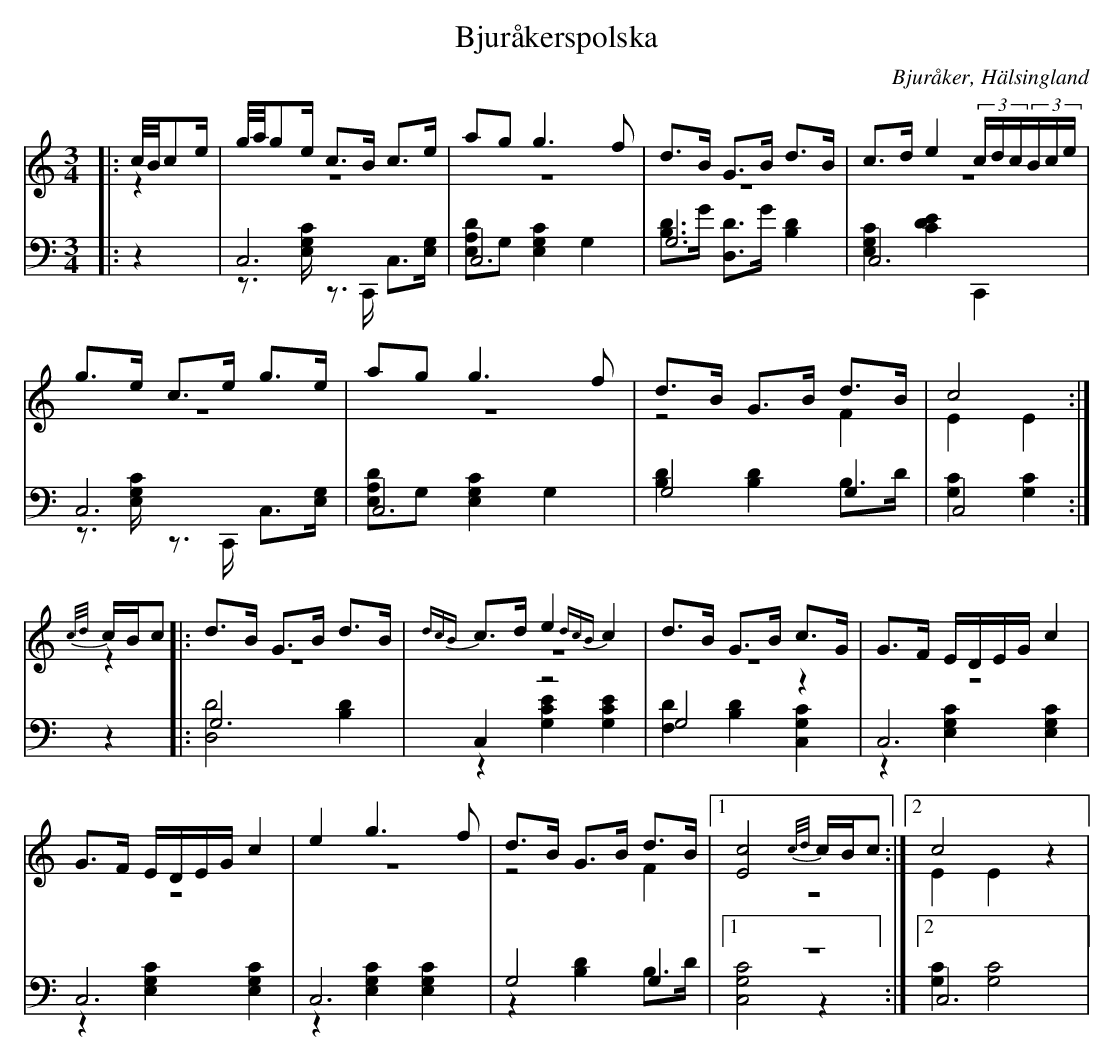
X:1
T: Bjuråkerspolska
O: Bjuråker, Hälsingland
M: 3/4
L: 1/8
K: C
V:1
V:2 merge
V:3
V:4 merge
V:1
|:c//B//ce/|g//a//ge/ c>B c>e|ag g3 f|d>B G>B d>B|c>d e2 (3c/d/c/(3B/c/e/|
g>e c>e g>e|ag g3 f|d>B G>B d>B|c4:|
{c/d/}c/B/c |:d>B G>B d>B|{dcB}c>d e2 {dcB}c2|d>B G>B c>G|G>F E/D/E/G/ c2|
G>F E/D/E/G/ c2|e2 g3 f|d>B G>B d>B|1 [E4c4] {c/d/}c/B/c:|2 c4 z2|
V:2
|:z2|z6|z6|z6|z6|
z6|z6|z4 F2|E2 E2:|
z2|:z6|z6|z6|z6|
 z6|z6|z4 F2|1 z6:|2 E2 E2 z2|
V:3 clef=bass
|:z2|C,6|C,6|G,6|C,6|
C,6|C,6|G,4 G,2|C,4:|
z2|:G,6|C,2 z4|G,4 z2|C,6|
 C,6|C,6|G,4 G,2|1 z6:|2 C,6|
V:4 clef=bass
|:z2|z>[E,G,C] z>C,, C,>[E,G,]|[E,A,D]G, [E,2G,2C2] G,2|[B,D]>G [D,D]>G [B,2D2]|[E,2G,2C2] [D2E2C2] C,,2|
z>[E,G,C] z>C,, C,>[E,G,]|[E,A,D]G, [E,2G,2C2] G,2|[B,2D2] [B,2D2] B,>D|[G,2C2][G,2C2]:|
z2|:[D,4D4] [B,2D2]|z2 [G,2C2E2] [G,2C2E2]|[F,2D2][B,2D2] [C,2G,2C2]|z2 [E,2G,2C2] [E,2G,2C2]|
z2 [E,2G,2C2] [E,2G,2C2]|z2 [E,2G,2C2] [E,2G,2C2]|z2 [B,2D2] B,>D|1 [C,4G,4C4] z2:|2 [G,2C2] [G,4C4]|
